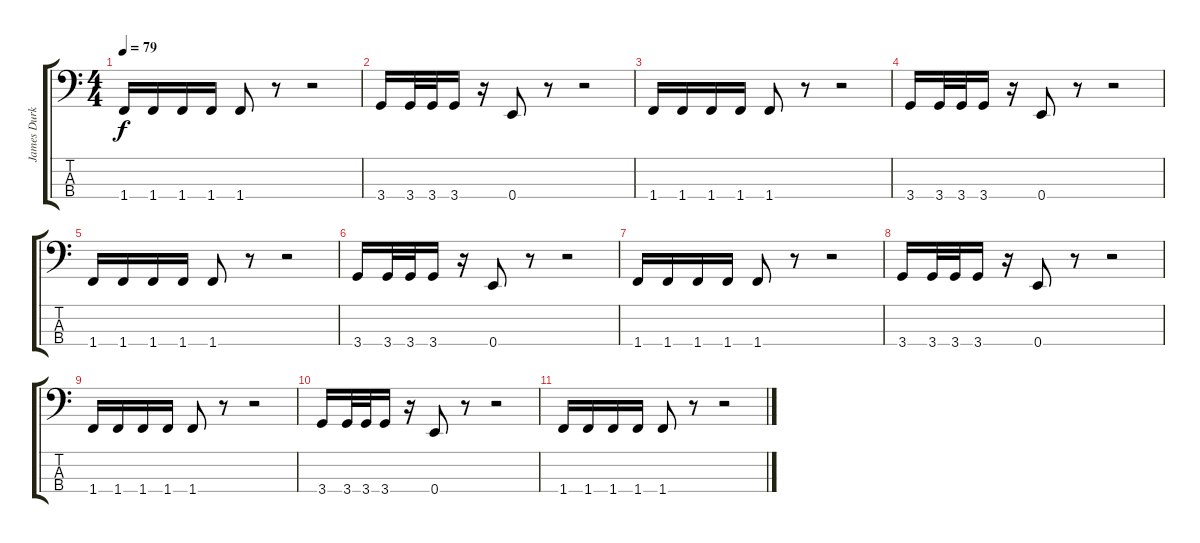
\track ("James Durkin (Bass)" "James Durk") {instrument electricbasspick}
\staff {score tabs}
\tuning (G2 D2 A1 E1) {hide}
\ts (4 4)
\tempo 79
\clef f4
\ks c
1.4.16{dy f} 1.4.16 1.4.16 1.4.16 1.4.8 r.8 r.2 |
3.4.16 3.4.32 3.4.32 3.4.16 r.16 0.4.8 r.8 r.2 |
1.4.16 1.4.16 1.4.16 1.4.16 1.4.8 r.8 r.2 |
3.4.16 3.4.32 3.4.32 3.4.16 r.16 0.4.8 r.8 r.2 |
1.4.16 1.4.16 1.4.16 1.4.16 1.4.8 r.8 r.2 |
3.4.16 3.4.32 3.4.32 3.4.16 r.16 0.4.8 r.8 r.2 |
1.4.16 1.4.16 1.4.16 1.4.16 1.4.8 r.8 r.2 |
3.4.16 3.4.32 3.4.32 3.4.16 r.16 0.4.8 r.8 r.2 |
1.4.16 1.4.16 1.4.16 1.4.16 1.4.8 r.8 r.2 |
3.4.16 3.4.32 3.4.32 3.4.16 r.16 0.4.8 r.8 r.2 |
1.4.16 1.4.16 1.4.16 1.4.16 1.4.8 r.8 r.2
